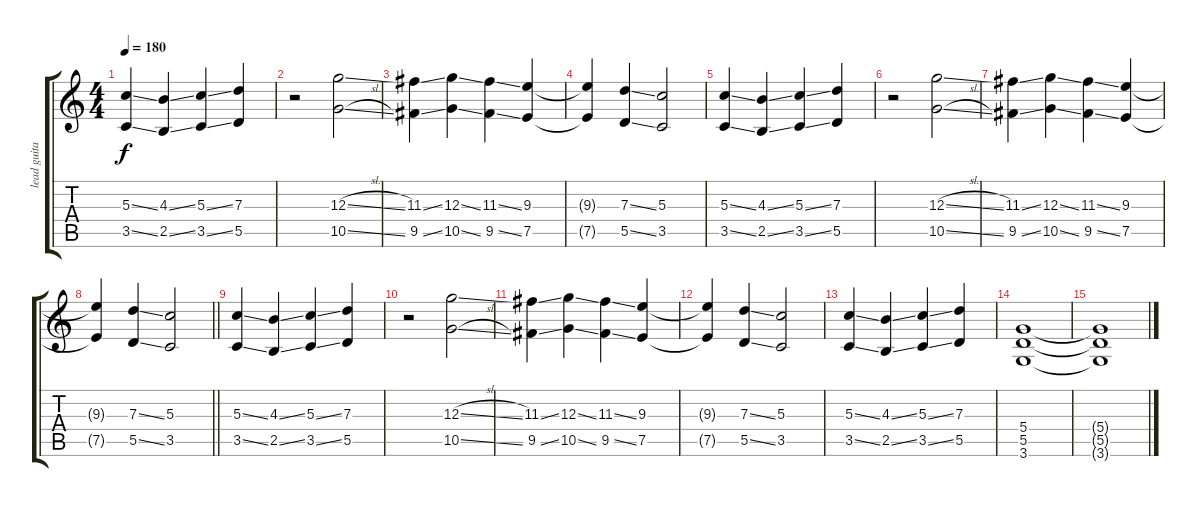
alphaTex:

\track ("lead guitar" "lead guita") {instrument distortionguitar}
\staff {score tabs}
\tuning (E4 B3 G3 D3 A2 E2) {hide}
\ts (4 4)
\tempo 180
\clef g2
\ks c
(5.3{ss} 3.5{ss}).4{dy f} (4.3{ss} 2.5{ss}).4 (5.3{ss} 3.5{ss}).4 (7.3 5.5).4 |
r.2 (12.3{sl} 10.5{sl}).2 |
(11.3{ss} 9.5{ss}).4 (12.3{ss} 10.5{ss}).4 (11.3{ss} 9.5{ss}).4 (9.3 7.5).4 |
(9.3{t} 7.5{t}).4 (7.3{ss} 5.5{ss}).4 (5.3 3.5).2 |
(5.3{ss} 3.5{ss}).4 (4.3{ss} 2.5{ss}).4 (5.3{ss} 3.5{ss}).4 (7.3 5.5).4 |
r.2 (12.3{sl} 10.5{sl}).2 |
(11.3{ss} 9.5{ss}).4 (12.3{ss} 10.5{ss}).4 (11.3{ss} 9.5{ss}).4 (9.3 7.5).4 |
\barLineRight lightlight
(9.3{t} 7.5{t}).4 (7.3{ss} 5.5{ss}).4 (5.3 3.5).2 |
(5.3{ss} 3.5{ss}).4 (4.3{ss} 2.5{ss}).4 (5.3{ss} 3.5{ss}).4 (7.3 5.5).4 |
r.2 (12.3{sl} 10.5{sl}).2 |
(11.3{ss} 9.5{ss}).4 (12.3{ss} 10.5{ss}).4 (11.3{ss} 9.5{ss}).4 (9.3 7.5).4 |
(9.3{t} 7.5{t}).4 (7.3{ss} 5.5{ss}).4 (5.3 3.5).2 |
(5.3{ss} 3.5{ss}).4 (4.3{ss} 2.5{ss}).4 (5.3{ss} 3.5{ss}).4 (7.3 5.5).4 |
(5.4 5.5 3.6).1 |
(5.4{t} 5.5{t} 3.6{t}).1
